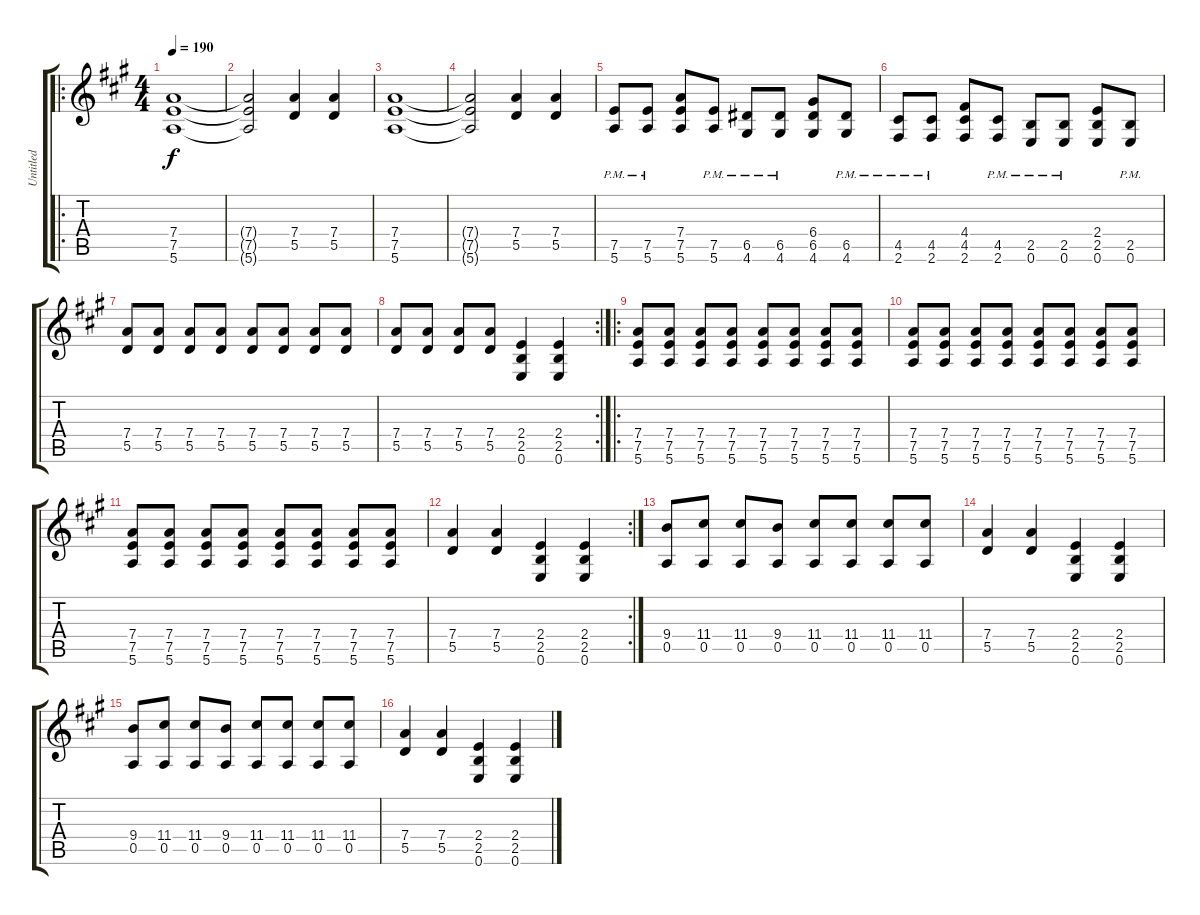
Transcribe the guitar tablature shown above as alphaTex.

\track ("Untitled" "Untitled") {instrument distortionguitar}
\staff {score tabs}
\tuning (E4 B3 G3 D3 A2 E2) {hide}
\ro
\ts (4 4)
\tempo 190
\clef g2
\ks a
(7.4 7.5 5.6).1{dy f} |
(7.4{t} 7.5{t} 5.6{t}).2 (7.4 5.5).4 (7.4 5.5).4 |
(7.4 7.5 5.6).1 |
(7.4{t} 7.5{t} 5.6{t}).2 (7.4 5.5).4 (7.4 5.5).4 |
(7.5{pm} 5.6{pm}).8 (7.5{pm} 5.6{pm}).8 (7.4 7.5 5.6).8 (7.5{pm} 5.6{pm}).8 (6.5{pm} 4.6{pm}).8 (6.5{pm} 4.6{pm}).8 (6.4 6.5 4.6).8 (6.5{pm} 4.6{pm}).8 |
(4.5{pm} 2.6{pm}).8 (4.5{pm} 2.6{pm}).8 (4.4 4.5 2.6).8 (4.5{pm} 2.6{pm}).8 (2.5{pm} 0.6{pm}).8 (2.5{pm} 0.6{pm}).8 (2.4 2.5 0.6).8 (2.5{pm} 0.6{pm}).8 |
(7.4 5.5).8 (7.4 5.5).8 (7.4 5.5).8 (7.4 5.5).8 (7.4 5.5).8 (7.4 5.5).8 (7.4 5.5).8 (7.4 5.5).8 |
\rc 2
(7.4 5.5).8 (7.4 5.5).8 (7.4 5.5).8 (7.4 5.5).8 (2.4 2.5 0.6).4 (2.4 2.5 0.6).4 |
\ro
(7.4 7.5 5.6).8 (7.4 7.5 5.6).8 (7.4 7.5 5.6).8 (7.4 7.5 5.6).8 (7.4 7.5 5.6).8 (7.4 7.5 5.6).8 (7.4 7.5 5.6).8 (7.4 7.5 5.6).8 |
(7.4 7.5 5.6).8 (7.4 7.5 5.6).8 (7.4 7.5 5.6).8 (7.4 7.5 5.6).8 (7.4 7.5 5.6).8 (7.4 7.5 5.6).8 (7.4 7.5 5.6).8 (7.4 7.5 5.6).8 |
(7.4 7.5 5.6).8 (7.4 7.5 5.6).8 (7.4 7.5 5.6).8 (7.4 7.5 5.6).8 (7.4 7.5 5.6).8 (7.4 7.5 5.6).8 (7.4 7.5 5.6).8 (7.4 7.5 5.6).8 |
\rc 2
(7.4 5.5).4 (7.4 5.5).4 (2.4 2.5 0.6).4 (2.4 2.5 0.6).4 |
(9.4 0.5).8 (11.4 0.5).8 (11.4 0.5).8 (9.4 0.5).8 (11.4 0.5).8 (11.4 0.5).8 (11.4 0.5).8 (11.4 0.5).8 |
(7.4 5.5).4 (7.4 5.5).4 (2.4 2.5 0.6).4 (2.4 2.5 0.6).4 |
(9.4 0.5).8 (11.4 0.5).8 (11.4 0.5).8 (9.4 0.5).8 (11.4 0.5).8 (11.4 0.5).8 (11.4 0.5).8 (11.4 0.5).8 |
(7.4 5.5).4 (7.4 5.5).4 (2.4 2.5 0.6).4 (2.4 2.5 0.6).4
